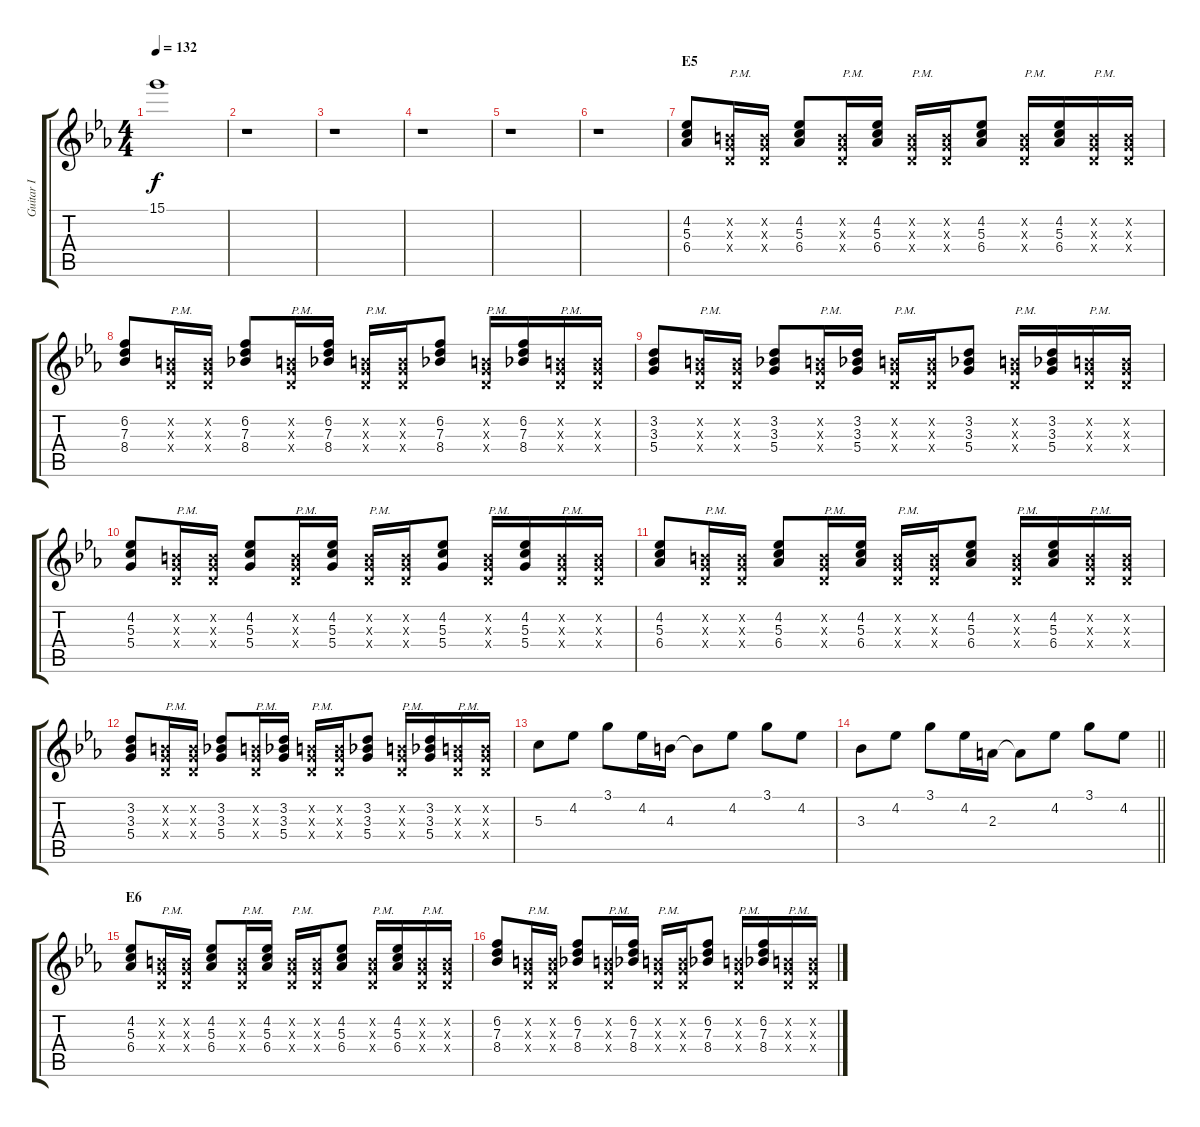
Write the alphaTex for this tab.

\track ("Guitar I" "Guitar I") {instrument overdrivenguitar}
\staff {score tabs}
\tuning (E4 B3 G3 D3 A2 E2) {hide}
\ts (4 4)
\tempo 132
\clef g2
\ks eb
15.1{t}.1{dy f} |
r.1{volume 12} |
r.1 |
r.1 |
r.1 |
r.1 |
\section ("" "E5")
(4.2 5.3 6.4).8 (0.2{x} 0.3{x} 0.4{x}).16{txt "P.M."} (0.2{x} 0.3{x} 0.4{x}).16 (4.2 5.3 6.4).8 (0.2{x} 0.3{x} 0.4{x}).16{txt "P.M."} (4.2 5.3 6.4).16 (0.2{x} 0.3{x} 0.4{x}).16{txt "P.M."} (0.2{x} 0.3{x} 0.4{x}).16 (4.2 5.3 6.4).8 (0.2{x} 0.3{x} 0.4{x}).16{txt "P.M."} (4.2 5.3 6.4).16 (0.2{x} 0.3{x} 0.4{x}).16{txt "P.M."} (0.2{x} 0.3{x} 0.4{x}).16 |
(6.2 7.3 8.4).8 (0.2{x} 0.3{x} 0.4{x}).16{txt "P.M."} (0.2{x} 0.3{x} 0.4{x}).16 (6.2 7.3 8.4).8 (0.2{x} 0.3{x} 0.4{x}).16{txt "P.M."} (6.2 7.3 8.4).16 (0.2{x} 0.3{x} 0.4{x}).16{txt "P.M."} (0.2{x} 0.3{x} 0.4{x}).16 (6.2 7.3 8.4).8 (0.2{x} 0.3{x} 0.4{x}).16{txt "P.M."} (6.2 7.3 8.4).16 (0.2{x} 0.3{x} 0.4{x}).16{txt "P.M."} (0.2{x} 0.3{x} 0.4{x}).16 |
(3.2 3.3 5.4).8 (0.2{x} 0.3{x} 0.4{x}).16{txt "P.M."} (0.2{x} 0.3{x} 0.4{x}).16 (3.2 3.3 5.4).8 (0.2{x} 0.3{x} 0.4{x}).16{txt "P.M."} (3.2 3.3 5.4).16 (0.2{x} 0.3{x} 0.4{x}).16{txt "P.M."} (0.2{x} 0.3{x} 0.4{x}).16 (3.2 3.3 5.4).8 (0.2{x} 0.3{x} 0.4{x}).16{txt "P.M."} (3.2 3.3 5.4).16 (0.2{x} 0.3{x} 0.4{x}).16{txt "P.M."} (0.2{x} 0.3{x} 0.4{x}).16 |
(4.2 5.3 5.4).8 (0.2{x} 0.3{x} 0.4{x}).16{txt "P.M."} (0.2{x} 0.3{x} 0.4{x}).16 (4.2 5.3 5.4).8 (0.2{x} 0.3{x} 0.4{x}).16{txt "P.M."} (4.2 5.3 5.4).16 (0.2{x} 0.3{x} 0.4{x}).16{txt "P.M."} (0.2{x} 0.3{x} 0.4{x}).16 (4.2 5.3 5.4).8 (0.2{x} 0.3{x} 0.4{x}).16{txt "P.M."} (4.2 5.3 5.4).16 (0.2{x} 0.3{x} 0.4{x}).16{txt "P.M."} (0.2{x} 0.3{x} 0.4{x}).16 |
(4.2 5.3 6.4).8 (0.2{x} 0.3{x} 0.4{x}).16{txt "P.M."} (0.2{x} 0.3{x} 0.4{x}).16 (4.2 5.3 6.4).8 (0.2{x} 0.3{x} 0.4{x}).16{txt "P.M."} (4.2 5.3 6.4).16 (0.2{x} 0.3{x} 0.4{x}).16{txt "P.M."} (0.2{x} 0.3{x} 0.4{x}).16 (4.2 5.3 6.4).8 (0.2{x} 0.3{x} 0.4{x}).16{txt "P.M."} (4.2 5.3 6.4).16 (0.2{x} 0.3{x} 0.4{x}).16{txt "P.M."} (0.2{x} 0.3{x} 0.4{x}).16 |
(3.2 3.3 5.4).8 (0.2{x} 0.3{x} 0.4{x}).16{txt "P.M."} (0.2{x} 0.3{x} 0.4{x}).16 (3.2 3.3 5.4).8 (0.2{x} 0.3{x} 0.4{x}).16{txt "P.M."} (3.2 3.3 5.4).16 (0.2{x} 0.3{x} 0.4{x}).16{txt "P.M."} (0.2{x} 0.3{x} 0.4{x}).16 (3.2 3.3 5.4).8 (0.2{x} 0.3{x} 0.4{x}).16{txt "P.M."} (3.2 3.3 5.4).16 (0.2{x} 0.3{x} 0.4{x}).16{txt "P.M."} (0.2{x} 0.3{x} 0.4{x}).16 |
5.3.8 4.2.8 3.1.8 4.2.16 4.3.16 4.3{t}.8 4.2.8 3.1.8 4.2.8 |
\barLineRight lightlight
3.3.8 4.2.8 3.1.8 4.2.16 2.3.16 2.3{t}.8 4.2.8 3.1.8 4.2.8 |
\section ("" "E6")
(4.2 5.3 6.4).8 (0.2{x} 0.3{x} 0.4{x}).16{txt "P.M."} (0.2{x} 0.3{x} 0.4{x}).16 (4.2 5.3 6.4).8 (0.2{x} 0.3{x} 0.4{x}).16{txt "P.M."} (4.2 5.3 6.4).16 (0.2{x} 0.3{x} 0.4{x}).16{txt "P.M."} (0.2{x} 0.3{x} 0.4{x}).16 (4.2 5.3 6.4).8 (0.2{x} 0.3{x} 0.4{x}).16{txt "P.M."} (4.2 5.3 6.4).16 (0.2{x} 0.3{x} 0.4{x}).16{txt "P.M."} (0.2{x} 0.3{x} 0.4{x}).16 |
(6.2 7.3 8.4).8 (0.2{x} 0.3{x} 0.4{x}).16{txt "P.M."} (0.2{x} 0.3{x} 0.4{x}).16 (6.2 7.3 8.4).8 (0.2{x} 0.3{x} 0.4{x}).16{txt "P.M."} (6.2 7.3 8.4).16 (0.2{x} 0.3{x} 0.4{x}).16{txt "P.M."} (0.2{x} 0.3{x} 0.4{x}).16 (6.2 7.3 8.4).8 (0.2{x} 0.3{x} 0.4{x}).16{txt "P.M."} (6.2 7.3 8.4).16 (0.2{x} 0.3{x} 0.4{x}).16{txt "P.M."} (0.2{x} 0.3{x} 0.4{x}).16
